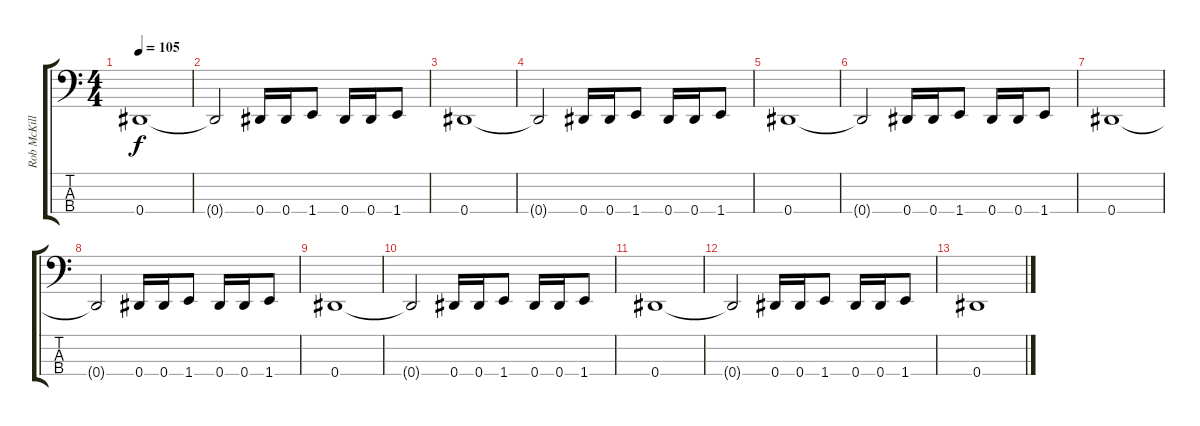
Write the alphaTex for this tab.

\track ("Rob McKillop" "Rob McKill") {instrument electricbasspick}
\staff {score tabs}
\tuning (Gb2 Db2 Ab1 Eb1) {hide}
\ts (4 4)
\tempo 105
\clef f4
\ks c
0.4.1{dy f} |
0.4{t}.2 0.4.16 0.4.16 1.4.8 0.4.16 0.4.16 1.4.8 |
0.4.1 |
0.4{t}.2 0.4.16 0.4.16 1.4.8 0.4.16 0.4.16 1.4.8 |
0.4.1 |
0.4{t}.2 0.4.16 0.4.16 1.4.8 0.4.16 0.4.16 1.4.8 |
0.4.1 |
0.4{t}.2 0.4.16 0.4.16 1.4.8 0.4.16 0.4.16 1.4.8 |
0.4.1 |
0.4{t}.2 0.4.16 0.4.16 1.4.8 0.4.16 0.4.16 1.4.8 |
0.4.1 |
0.4{t}.2 0.4.16 0.4.16 1.4.8 0.4.16 0.4.16 1.4.8 |
0.4.1
